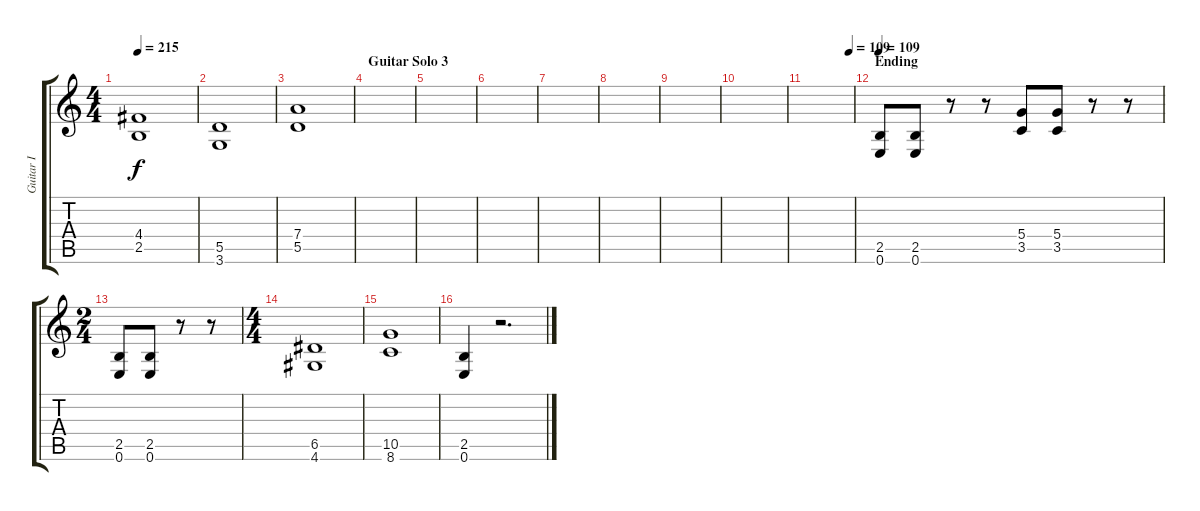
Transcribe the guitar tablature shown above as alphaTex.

\track ("Guitar I" "Guitar I") {instrument distortionguitar}
\staff {score tabs}
\tuning (E4 B3 G3 D3 A2 E2) {hide}
\ts (4 4)
\tempo 215
\clef g2
\ks c
(4.4 2.5).1{dy f} |
(5.5 3.6).1 |
(7.4 5.5).1 |
\section ("" "Guitar Solo 3")
|
|
|
|
|
|
|
\tempo (109 0.9166666666666666)
|
\section ("" "Ending")
\tempo 109
(2.5 0.6).8 (2.5 0.6).8 r.8 r.8 (5.4 3.5).8 (5.4 3.5).8 r.8 r.8 |
\ts (2 4)
(2.5 0.6).8 (2.5 0.6).8 r.8 r.8 |
\ts (4 4)
(6.5 4.6).1 |
(10.5 8.6).1 |
(2.5 0.6).4 r.2{d}
